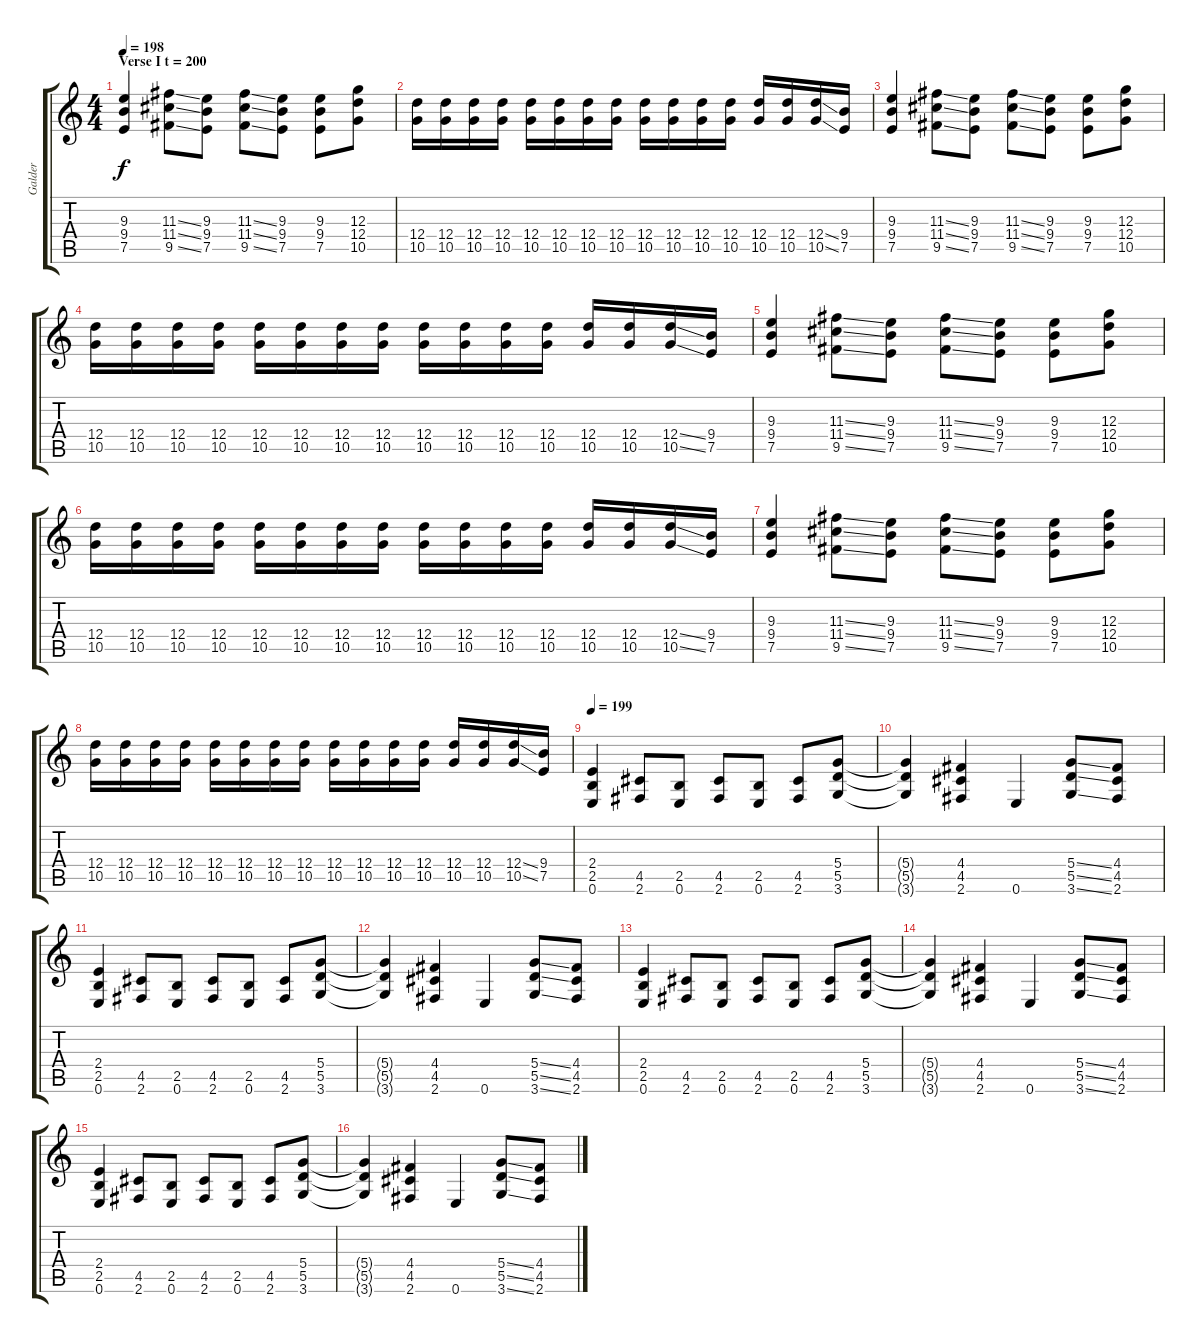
\track ("Galder" "Galder") {instrument distortionguitar}
\staff {score tabs}
\tuning (E4 B3 G3 D3 A2 E2) {hide}
\ts (4 4)
\section ("" "Verse I t = 200")
\tempo 198
\tempo 200
\tempo 198
\clef g2
\ks c
(9.3 9.4 7.5).4{dy f instrument distortionguitar} (11.3{ss} 11.4{ss} 9.5{ss}).8 (9.3 9.4 7.5).8 (11.3{ss} 11.4{ss} 9.5{ss}).8 (9.3 9.4 7.5).8 (9.3 9.4 7.5).8 (12.3 12.4 10.5).8 |
(12.4 10.5).16 (12.4 10.5).16 (12.4 10.5).16 (12.4 10.5).16 (12.4 10.5).16 (12.4 10.5).16 (12.4 10.5).16 (12.4 10.5).16 (12.4 10.5).16 (12.4 10.5).16 (12.4 10.5).16 (12.4 10.5).16 (12.4 10.5).16 (12.4 10.5).16 (12.4{ss} 10.5{ss}).16 (9.4 7.5).16 |
(9.3 9.4 7.5).4 (11.3{ss} 11.4{ss} 9.5{ss}).8 (9.3 9.4 7.5).8 (11.3{ss} 11.4{ss} 9.5{ss}).8 (9.3 9.4 7.5).8 (9.3 9.4 7.5).8 (12.3 12.4 10.5).8 |
(12.4 10.5).16 (12.4 10.5).16 (12.4 10.5).16 (12.4 10.5).16 (12.4 10.5).16 (12.4 10.5).16 (12.4 10.5).16 (12.4 10.5).16 (12.4 10.5).16 (12.4 10.5).16 (12.4 10.5).16 (12.4 10.5).16 (12.4 10.5).16 (12.4 10.5).16 (12.4{ss} 10.5{ss}).16 (9.4 7.5).16 |
(9.3 9.4 7.5).4 (11.3{ss} 11.4{ss} 9.5{ss}).8 (9.3 9.4 7.5).8 (11.3{ss} 11.4{ss} 9.5{ss}).8 (9.3 9.4 7.5).8 (9.3 9.4 7.5).8 (12.3 12.4 10.5).8 |
(12.4 10.5).16 (12.4 10.5).16 (12.4 10.5).16 (12.4 10.5).16 (12.4 10.5).16 (12.4 10.5).16 (12.4 10.5).16 (12.4 10.5).16 (12.4 10.5).16 (12.4 10.5).16 (12.4 10.5).16 (12.4 10.5).16 (12.4 10.5).16 (12.4 10.5).16 (12.4{ss} 10.5{ss}).16 (9.4 7.5).16 |
(9.3 9.4 7.5).4 (11.3{ss} 11.4{ss} 9.5{ss}).8 (9.3 9.4 7.5).8 (11.3{ss} 11.4{ss} 9.5{ss}).8 (9.3 9.4 7.5).8 (9.3 9.4 7.5).8 (12.3 12.4 10.5).8 |
(12.4 10.5).16 (12.4 10.5).16 (12.4 10.5).16 (12.4 10.5).16 (12.4 10.5).16 (12.4 10.5).16 (12.4 10.5).16 (12.4 10.5).16 (12.4 10.5).16 (12.4 10.5).16 (12.4 10.5).16 (12.4 10.5).16 (12.4 10.5).16 (12.4 10.5).16 (12.4{ss} 10.5{ss}).16 (9.4 7.5).16 |
\tempo 199
(2.4 2.5 0.6).4 (4.5 2.6).8 (2.5 0.6).8 (4.5 2.6).8 (2.5 0.6).8 (4.5 2.6).8 (5.4 5.5 3.6).8 |
(5.4{t} 5.5{t} 3.6{t}).4 (4.4 4.5 2.6).4 0.6.4 (5.4{ss} 5.5{ss} 3.6{ss}).8 (4.4 4.5 2.6).8 |
(2.4 2.5 0.6).4 (4.5 2.6).8 (2.5 0.6).8 (4.5 2.6).8 (2.5 0.6).8 (4.5 2.6).8 (5.4 5.5 3.6).8 |
(5.4{t} 5.5{t} 3.6{t}).4 (4.4 4.5 2.6).4 0.6.4 (5.4{ss} 5.5{ss} 3.6{ss}).8 (4.4 4.5 2.6).8 |
(2.4 2.5 0.6).4 (4.5 2.6).8 (2.5 0.6).8 (4.5 2.6).8 (2.5 0.6).8 (4.5 2.6).8 (5.4 5.5 3.6).8 |
(5.4{t} 5.5{t} 3.6{t}).4 (4.4 4.5 2.6).4 0.6.4 (5.4{ss} 5.5{ss} 3.6{ss}).8 (4.4 4.5 2.6).8 |
(2.4 2.5 0.6).4 (4.5 2.6).8 (2.5 0.6).8 (4.5 2.6).8 (2.5 0.6).8 (4.5 2.6).8 (5.4 5.5 3.6).8 |
(5.4{t} 5.5{t} 3.6{t}).4 (4.4 4.5 2.6).4 0.6.4 (5.4{ss} 5.5{ss} 3.6{ss}).8 (4.4 4.5 2.6).8
